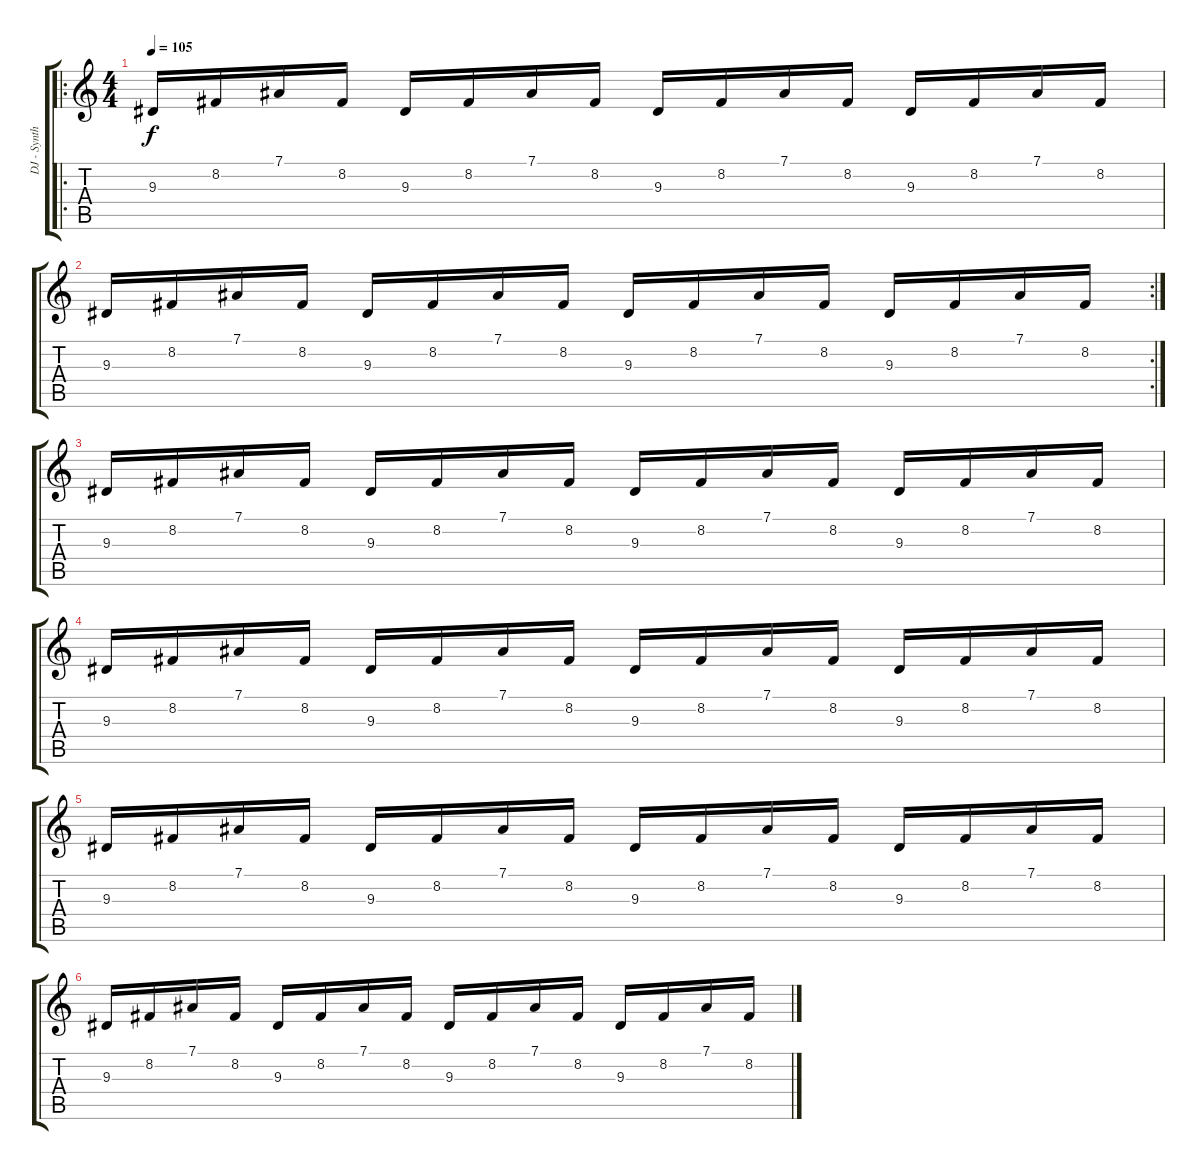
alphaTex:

\track ("DJ - Synth" "DJ - Synth") {instrument pad3polysynth}
\staff {score tabs}
\tuning (Eb4 Bb3 Gb3 Db3 Ab2 Db2) {hide}
\ro
\ts (4 4)
\tempo 105
\clef g2
\ks c
9.3.16{dy f instrument pad3polysynth} 8.2.16 7.1.16 8.2.16 9.3.16 8.2.16 7.1.16 8.2.16 9.3.16 8.2.16 7.1.16 8.2.16 9.3.16 8.2.16 7.1.16 8.2.16 |
\rc 2
9.3.16 8.2.16 7.1.16 8.2.16 9.3.16 8.2.16 7.1.16 8.2.16 9.3.16 8.2.16 7.1.16 8.2.16 9.3.16 8.2.16 7.1.16 8.2.16 |
9.3.16 8.2.16 7.1.16 8.2.16 9.3.16 8.2.16 7.1.16 8.2.16 9.3.16 8.2.16 7.1.16 8.2.16 9.3.16 8.2.16 7.1.16 8.2.16 |
9.3.16 8.2.16 7.1.16 8.2.16 9.3.16 8.2.16 7.1.16 8.2.16 9.3.16 8.2.16 7.1.16 8.2.16 9.3.16 8.2.16 7.1.16 8.2.16 |
9.3.16 8.2.16 7.1.16 8.2.16 9.3.16 8.2.16 7.1.16 8.2.16 9.3.16 8.2.16 7.1.16 8.2.16 9.3.16 8.2.16 7.1.16 8.2.16 |
9.3.16 8.2.16 7.1.16 8.2.16 9.3.16 8.2.16 7.1.16 8.2.16 9.3.16 8.2.16 7.1.16 8.2.16 9.3.16 8.2.16 7.1.16 8.2.16
